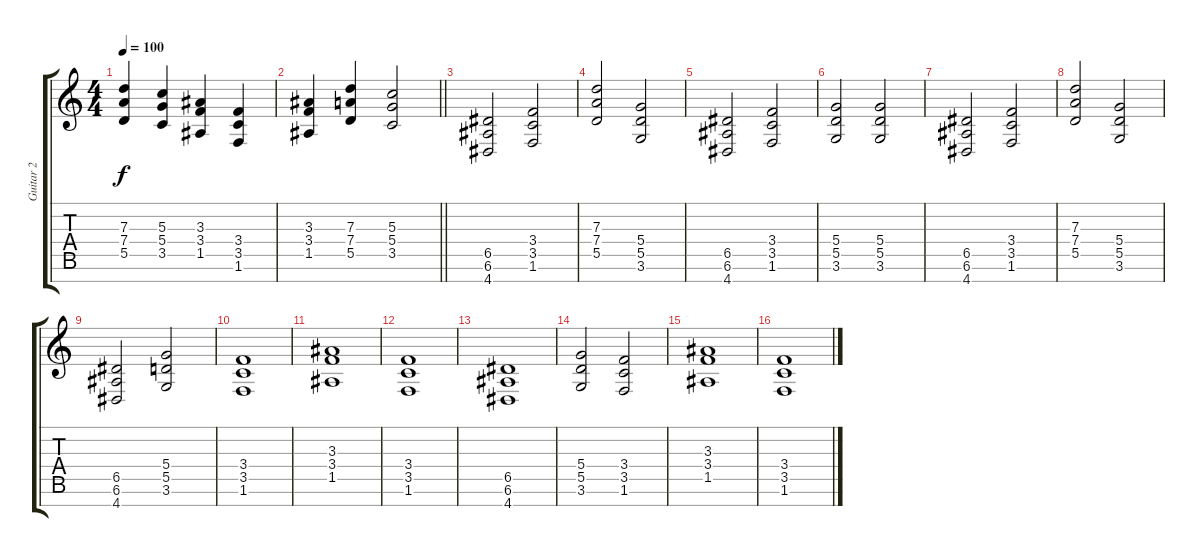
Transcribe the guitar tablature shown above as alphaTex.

\track ("Guitar 2" "Guitar 2") {instrument distortionguitar}
\staff {score tabs}
\tuning (E4 B3 G3 D3 A2 E2 B1) {hide}
\ts (4 4)
\tempo 100
\clef g2
\ks c
(7.3 7.4 5.5).4{dy f} (5.3 5.4 3.5).4 (3.3 3.4 1.5).4 (3.4 3.5 1.6).4 |
\barLineRight lightlight
(3.3 3.4 1.5).4 (7.3 7.4 5.5).4 (5.3 5.4 3.5).2 |
\section ("" "")
(6.5 6.6 4.7).2 (3.4 3.5 1.6).2 |
(7.3 7.4 5.5).2 (5.4 5.5 3.6).2 |
(6.5 6.6 4.7).2 (3.4 3.5 1.6).2 |
(5.4 5.5 3.6).2 (5.4 5.5 3.6).2 |
(6.5 6.6 4.7).2 (3.4 3.5 1.6).2 |
(7.3 7.4 5.5).2 (5.4 5.5 3.6).2 |
(6.5 6.6 4.7).2 (5.4 5.5 3.6).2 |
(3.4 3.5 1.6).1 |
\section ("" "")
(3.3 3.4 1.5).1 |
(3.4 3.5 1.6).1 |
(6.5 6.6 4.7).1 |
(5.4 5.5 3.6).2 (3.4 3.5 1.6).2 |
(3.3 3.4 1.5).1 |
(3.4 3.5 1.6).1
